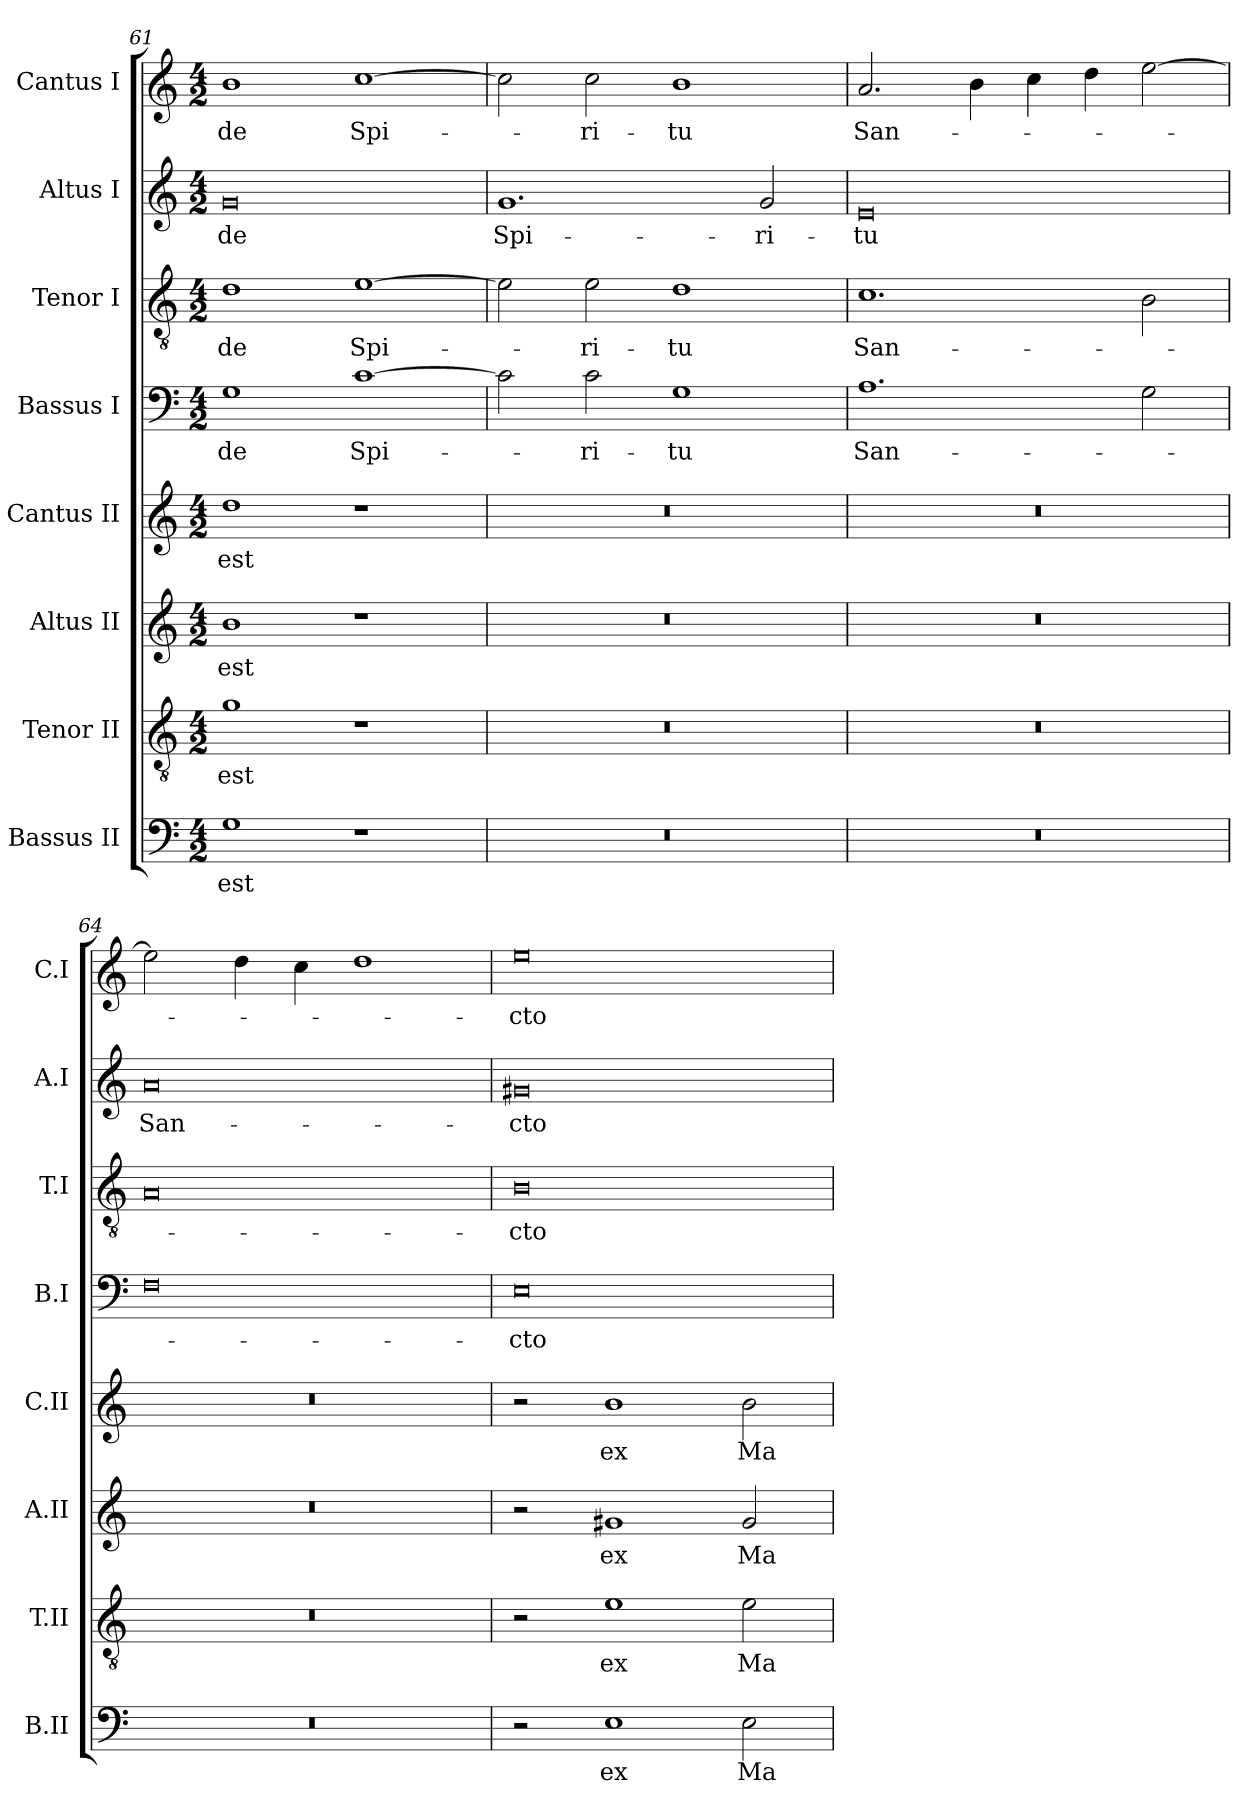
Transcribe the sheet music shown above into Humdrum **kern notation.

**kern	**text	**kern	**text	**kern	**text	**kern	**text	**kern	**text	**kern	**text	**kern	**text	**kern	**text
*part8	*part8	*part7	*part7	*part6	*part6	*part5	*part5	*part4	*part4	*part3	*part3	*part2	*part2	*part1	*part1
*staff8	*staff8	*staff7	*staff7	*staff6	*staff6	*staff5	*staff5	*staff4	*staff4	*staff3	*staff3	*staff2	*staff2	*staff1	*staff1
*I"Bassus II	*	*I"Tenor II	*	*I"Altus II	*	*I"Cantus II	*	*I"Bassus I	*	*I"Tenor I	*	*I"Altus I	*	*I"Cantus I	*
*I'B.II	*	*I'T.II	*	*I'A.II	*	*I'C.II	*	*I'B.I	*	*I'T.I	*	*I'A.I	*	*I'C.I	*
*clefF4	*	*clefGv2	*	*clefG2	*	*clefG2	*	*clefF4	*	*clefGv2	*	*clefG2	*	*clefG2	*
*	*	*ITrd7c12	*	*	*	*	*	*	*	*ITrd7c12	*	*	*	*	*
*k[]	*	*k[]	*	*k[]	*	*k[]	*	*k[]	*	*k[]	*	*k[]	*	*k[]	*
*C:	*	*C:	*	*C:	*	*C:	*	*C:	*	*C:	*	*C:	*	*C:	*
*M4/2	*	*M4/2	*	*M4/2	*	*M4/2	*	*M4/2	*	*M4/2	*	*M4/2	*	*M4/2	*
=61	=61	=61	=61	=61	=61	=61	=61	=61	=61	=61	=61	=61	=61	=61	=61
1G\	est	1G\	est	1b\	est	1dd\	est	1G\	de	1D\	de	0g/	de	1b\	de
1r	.	1r	.	1r	.	1r	.	[1c\	Spi-	[1E\	Spi-	.	.	[1cc\	Spi-
=62	=62	=62	=62	=62	=62	=62	=62	=62	=62	=62	=62	=62	=62	=62	=62
0r	.	0r	.	0r	.	0r	.	2c\]	.	2E\]	.	1.g/	Spi-	2cc\]	.
.	.	.	.	.	.	.	.	2c\	-ri-	2E\	-ri-	.	.	2cc\	-ri-
.	.	.	.	.	.	.	.	1G\	-tu	1D\	-tu	.	.	1b\	-tu
.	.	.	.	.	.	.	.	.	.	.	.	2g/	-ri-	.	.
=63	=63	=63	=63	=63	=63	=63	=63	=63	=63	=63	=63	=63	=63	=63	=63
0r	.	0r	.	0r	.	0r	.	1.A\	San-	1.C\	San-	0e/	-tu	2.a/	San-
.	.	.	.	.	.	.	.	.	.	.	.	.	.	4b\	.
.	.	.	.	.	.	.	.	.	.	.	.	.	.	4cc\	.
.	.	.	.	.	.	.	.	.	.	.	.	.	.	4dd\	.
.	.	.	.	.	.	.	.	2G\	.	2BB\	.	.	.	[2ee\	.
=64	=64	=64	=64	=64	=64	=64	=64	=64	=64	=64	=64	=64	=64	=64	=64
0r	.	0r	.	0r	.	0r	.	0F\	.	0AA/	.	0a/	San-	2ee\]	.
.	.	.	.	.	.	.	.	.	.	.	.	.	.	4dd\	.
.	.	.	.	.	.	.	.	.	.	.	.	.	.	4cc\	.
.	.	.	.	.	.	.	.	.	.	.	.	.	.	1dd\	.
=65	=65	=65	=65	=65	=65	=65	=65	=65	=65	=65	=65	=65	=65	=65	=65
2r	.	2r	.	2r	.	2r	.	0E\	-cto	0BB\	-cto	0g#X/	-cto	0ee\	-cto
1E\	ex	1E\	ex	1g#X/	ex	1b\	ex	.	.	.	.	.	.	.	.
2E\	Ma-	2E\	Ma-	2g#/	Ma-	2b\	Ma-	.	.	.	.	.	.	.	.
=	=	=	=	=	=	=	=	=	=	=	=	=	=	=	=
*-	*-	*-	*-	*-	*-	*-	*-	*-	*-	*-	*-	*-	*-	*-	*-
